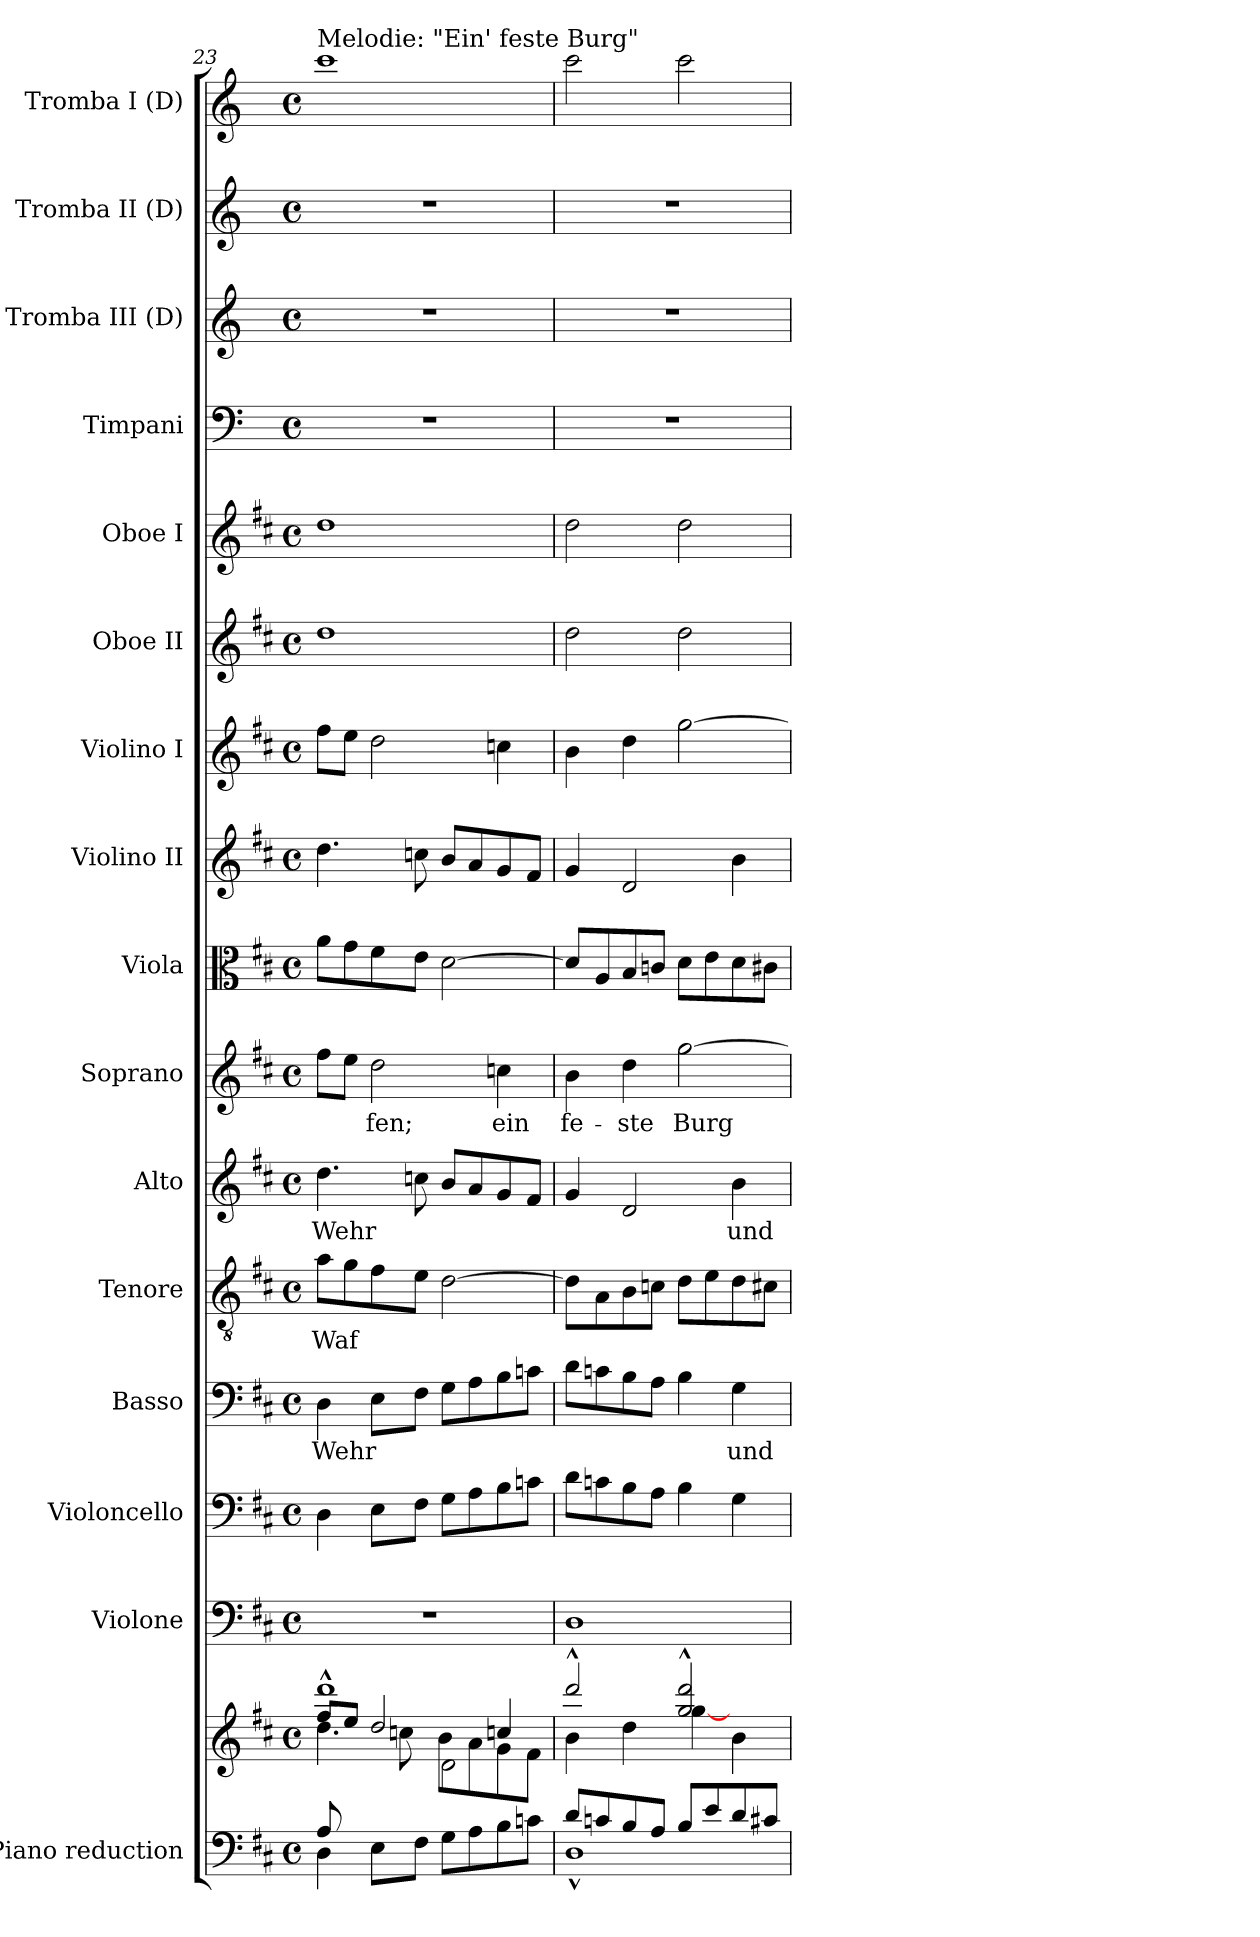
**kern	**kern	**kern	**kern	**kern	**text	**kern	**text	**kern	**text	**kern	**text	**kern	**kern	**kern	**kern	**kern	**kern	**kern	**kern	**kern
*part16	*part16	*part15	*part14	*part13	*part13	*part12	*part12	*part11	*part11	*part10	*part10	*part9	*part8	*part7	*part6	*part5	*part4	*part3	*part2	*part1
*staff17	*staff16	*staff15	*staff14	*staff13	*staff13	*staff12	*staff12	*staff11	*staff11	*staff10	*staff10	*staff9	*staff8	*staff7	*staff6	*staff5	*staff4	*staff3	*staff2	*staff1
*I"Piano reduction	*	*I"Violone	*I"Violoncello	*I"Basso	*	*I"Tenore	*	*I"Alto	*	*I"Soprano	*	*I"Viola	*I"Violino II	*I"Violino I	*I"Oboe II	*I"Oboe I	*I"Timpani	*I"Tromba III (D)	*I"Tromba II (D)	*I"Tromba I (D)
*I'Pno	*	*	*	*	*	*	*	*	*	*	*	*	*	*	*I'Ob	*I'Ob	*I'Timp	*	*	*
*clefF4	*clefG2	*clefF4	*clefF4	*clefF4	*	*clefGv2	*	*clefG2	*	*clefG2	*	*clefC3	*clefG2	*clefG2	*clefG2	*clefG2	*clefF4	*clefG2	*clefG2	*clefG2
*	*	*ITrd7c12	*	*	*	*	*	*	*	*	*	*	*	*	*	*	*	*ITrd-1c-2	*ITrd-1c-2	*ITrd-1c-2
*k[f#c#]	*k[f#c#]	*k[f#c#]	*k[f#c#]	*k[f#c#]	*	*k[f#c#]	*	*k[f#c#]	*	*k[f#c#]	*	*k[f#c#]	*k[f#c#]	*k[f#c#]	*k[f#c#]	*k[f#c#]	*k[]	*k[f#c#]	*k[f#c#]	*k[f#c#]
*M4/4	*M4/4	*M4/4	*M4/4	*M4/4	*	*M4/4	*	*M4/4	*	*M4/4	*	*M4/4	*M4/4	*M4/4	*M4/4	*M4/4	*M4/4	*M4/4	*M4/4	*M4/4
*met(c)	*met(c)	*met(c)	*met(c)	*met(c)	*	*met(c)	*	*met(c)	*	*met(c)	*	*met(c)	*met(c)	*met(c)	*met(c)	*met(c)	*met(c)	*met(c)	*met(c)	*met(c)
=23	=23	=23	=23	=23	=23	=23	=23	=23	=23	=23	=23	=23	=23	=23	=23	=23	=23	=23	=23	=23
*^	*^	*	*	*	*	*	*	*	*	*	*	*	*	*	*	*	*	*	*	*
*	*	*	*^	*	*	*	*	*	*	*	*	*	*	*	*	*	*	*	*	*	*	*
*	*	*	*	*^	*	*	*	*	*	*	*	*	*	*	*	*	*	*	*	*	*	*	*
!	!	!	!	!	!	!	!	!	!	!	!	!	!	!	!	!	!	!	!	!	!	!	!	!LO:TX:a:t=Melodie&colon; "Ein' feste Burg"
!	!	!	!	!	!	!	!	!	!LO:LY:b	!	!LO:LY:b	!	!LO:LY:b	!	!	!	!	!	!	!	!	!	!	!
8A/L	4D\	8ff#/L	8ryy	1ddd^^	4.dd\	1r	4D\	4D\	Wehr	8a\L	Waf	4.dd\	-Wehr	8ff#\L	.	8a\L	4.dd\	8ff#\L	1dd	1dd	1r	1r	1r	1ddd
2..ryy	.	8ee/J	8g\	.	.	.	.	.	.	8g\	.	.	.	8ee\J	.	8g\	.	8ee\J	.	.	.	.	.	.
!	!	!	!	!	!	!	!	!	!	!	!	!	!	!	!LO:LY:b	!	!	!	!	!	!	!	!	!
.	8E\L	2dd/	8f#\	.	.	.	8E\L	8E\L	.	8f#\	.	.	.	2dd\	fen;	8f#\	.	2dd\	.	.	.	.	.	.
.	8F#\J	.	8e\J	.	8ccn\	.	8F#\J	8F#\J	.	8e\J	.	8ccn\	.	.	.	8e\J	8ccn\	.	.	.	.	.	.	.
.	8G\L	.	2d\	.	8b\L	.	8G\L	8G\L	.	[2d\	.	8b/L	.	.	.	[2d\	8b/L	.	.	.	.	.	.	.
.	8A\	.	.	.	8a\	.	8A\	8A\	.	.	.	8a/	.	.	.	.	8a/	.	.	.	.	.	.	.
!	!	!	!	!	!	!	!	!	!	!	!	!	!	!	!LO:LY:b	!	!	!	!	!	!	!	!	!
.	8B\	4ccn/	.	.	8g\	.	8B\	8B\	.	.	.	8g/	.	4ccn\	ein	.	8g/	4ccn\	.	.	.	.	.	.
.	8cn\J	.	.	.	8f#\J	.	8cn\J	8cn\J	.	.	.	8f#/J	.	.	.	.	8f#/J	.	.	.	.	.	.	.
=24	=24	=24	=24	=24	=24	=24	=24	=24	=24	=24	=24	=24	=24	=24	=24	=24	=24	=24	=24	=24	=24	=24	=24	=24
!	!	!	!	!	!	!	!	!	!	!	!	!	!	!	!LO:LY:b	!	!	!	!	!	!	!	!	!
*	*	*	*v	*v	*v	*	*	*	*	*	*	*	*	*	*	*	*	*	*	*	*	*	*	*
8d/L	1D^^	2ddd:^^/	4b\	1DD	8d\L	8d\L	.	8d\L]	.	4g/	.	4b\	fe-	8d/L]	4g/	4b\	2dd\	2dd\	1r	1r	1r	2ddd\
8cn/	.	.	.	.	8cn\	8cn\	.	8A\	.	.	.	.	.	8A/	.	.	.	.	.	.	.	.
!	!	!	!	!	!	!	!	!	!	!	!	!	!LO:LY:b	!	!	!	!	!	!	!	!	!
8B/	.	.	4dd\	.	8B\	8B\	.	8B\	.	2d/	.	4dd\	ste	8B/	2d/	4dd\	.	.	.	.	.	.
8A/J	.	.	.	.	8A\J	8A\J	.	8cn\J	.	.	.	.	.	8cn/J	.	.	.	.	.	.	.	.
!	!	!	!	!	!	!	!	!	!	!	!	!	!LO:LY:b	!	!	!	!	!	!	!	!	!
8B/L	.	2gg/^^ 2ddd/^^	[4gg\	.	4B\	4B\	.	8d\L	.	.	.	[2gg\	-Burg	8d\L	.	[2gg\	2dd\	2dd\	.	.	.	2ddd\
8e/	.	.	.	.	.	.	.	8e\	.	.	.	.	.	8e\	.	.	.	.	.	.	.	.
!	!	!	!	!	!	!	!LO:LY:b	!	!	!	!LO:LY:b	!	!	!	!	!	!	!	!	!	!	!
8d/	.	.	4b\	.	4G\	4G\	und	8d\	.	4b\	und	.	.	8d\	4b\	.	.	.	.	.	.	.
8c#X/J	.	.	.	.	.	.	.	8c#X\J	.	.	.	.	.	8c#X\J	.	.	.	.	.	.	.	.
*v	*v	*	*	*	*	*	*	*	*	*	*	*	*	*	*	*	*	*	*	*	*	*
*	*v	*v	*	*	*	*	*	*	*	*	*	*	*	*	*	*	*	*	*	*	*
=	=	=	=	=	=	=	=	=	=	=	=	=	=	=	=	=	=	=	=	=
*-	*-	*-	*-	*-	*-	*-	*-	*-	*-	*-	*-	*-	*-	*-	*-	*-	*-	*-	*-	*-
